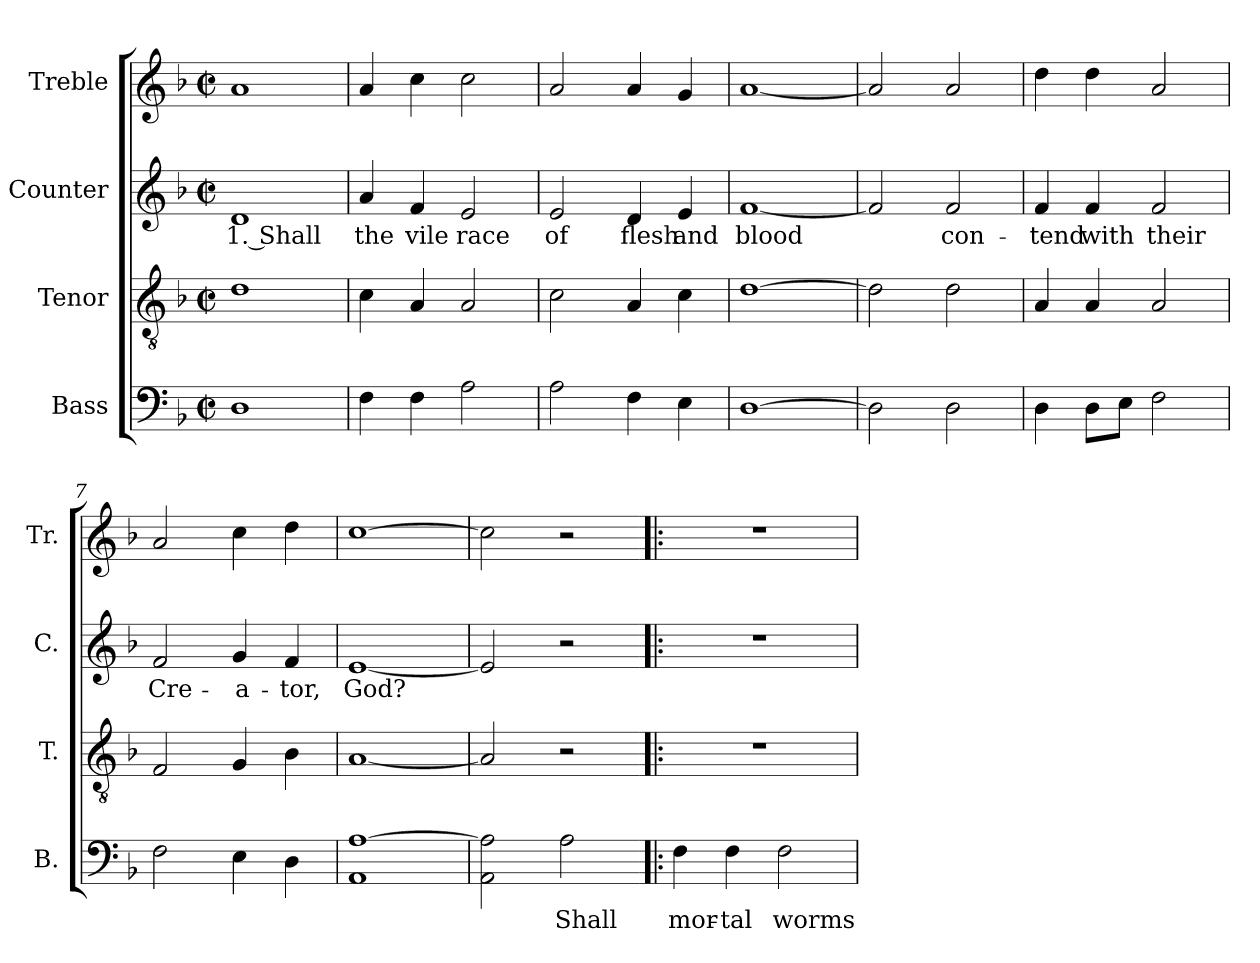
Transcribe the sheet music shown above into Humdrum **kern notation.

**kern	**text	**kern	**kern	**text	**kern
*part4	*part4	*part3	*part2	*part2	*part1
*staff4	*staff4	*staff3	*staff2	*staff2	*staff1
*I"Bass	*	*I"Tenor	*I"Counter	*	*I"Treble
*I'B.	*	*I'T.	*I'C.	*	*I'Tr.
*clefF4	*	*clefGv2	*clefG2	*	*clefG2
*k[b-]	*	*k[b-]	*k[b-]	*	*k[b-]
*M4/4	*	*M4/4	*M4/4	*	*M4/4
*met(c|)	*	*met(c|)	*met(c|)	*	*met(c|)
=1	=1	=1	=1	=1	=1
1D	.	1d	1d	1. Shall	1a
=2	=2	=2	=2	=2	=2
4F\	.	4c\	4a/	the	4a/
4F\	.	4A/	4f/	vile	4cc\
2A\	.	2A/	2e/	race	2cc\
=3	=3	=3	=3	=3	=3
2A\	.	2c\	2e/	of	2a/
4F\	.	4A/	4d/	flesh	4a/
4E\	.	4c\	4e/	and	4g/
=4	=4	=4	=4	=4	=4
[1D	.	[1d	[1f	blood	[1a
=5	=5	=5	=5	=5	=5
2D\]	.	2d\]	2f/]	.	2a/]
2D\	.	2d\	2f/	con-	2a/
=6	=6	=6	=6	=6	=6
4D\	.	4A/	4f/	-tend	4dd\
8D\L	.	4A/	4f/	with	4dd\
8E\J	.	.	.	.	.
2F\	.	2A/	2f/	their	2a/
=7	=7	=7	=7	=7	=7
2F\	.	2F/	2f/	Cre-	2a/
4E\	.	4G/	4g/	-a-	4cc\
4D\	.	4B-\	4f/	-tor,	4dd\
!!LO:LB:g=z
=8	=8	=8	=8	=8	=8
1AA [1A	.	[1A	[1e	God?	[1cc
=9	=9	=9	=9	=9	=9
2AA\ 2A\]	.	2A/]	2e/]	.	2cc\]
2A\	Shall	2r	2r	.	2r
=10!|:	=10!|:	=10!|:	=10!|:	=10!|:	=10!|:
4F\	mor-	1r	1r	.	1r
4F\	-tal	.	.	.	.
2F\	worms	.	.	.	.
=	=	=	=	=	=
*-	*-	*-	*-	*-	*-
